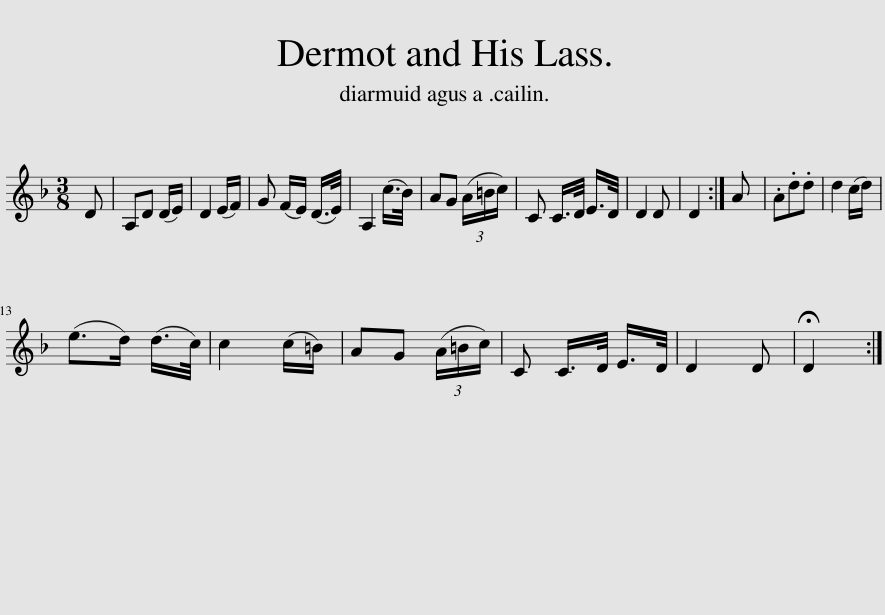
X:1
L:1/8
M:3/8
I:linebreak $
K:Dmin
V:1 treble
V:1
 D | A,D (D/E/) | D2 (E/F/) | G (F/E/) (D/>E/) | A,2 (c/>B/) | %5
 AG (3(A/=B/c/) | C C/>D/ E/>D/ | D2 D | D2 :| A | %10
 .A.d.d | d2 (c/d/) |$ (e>d) (d/>c/) | c2 (c/=B/) | AG (3(A/=B/c/) | %15
 C C/>D/ E/>D/ | D2 D | !fermata!D2 :| %18
